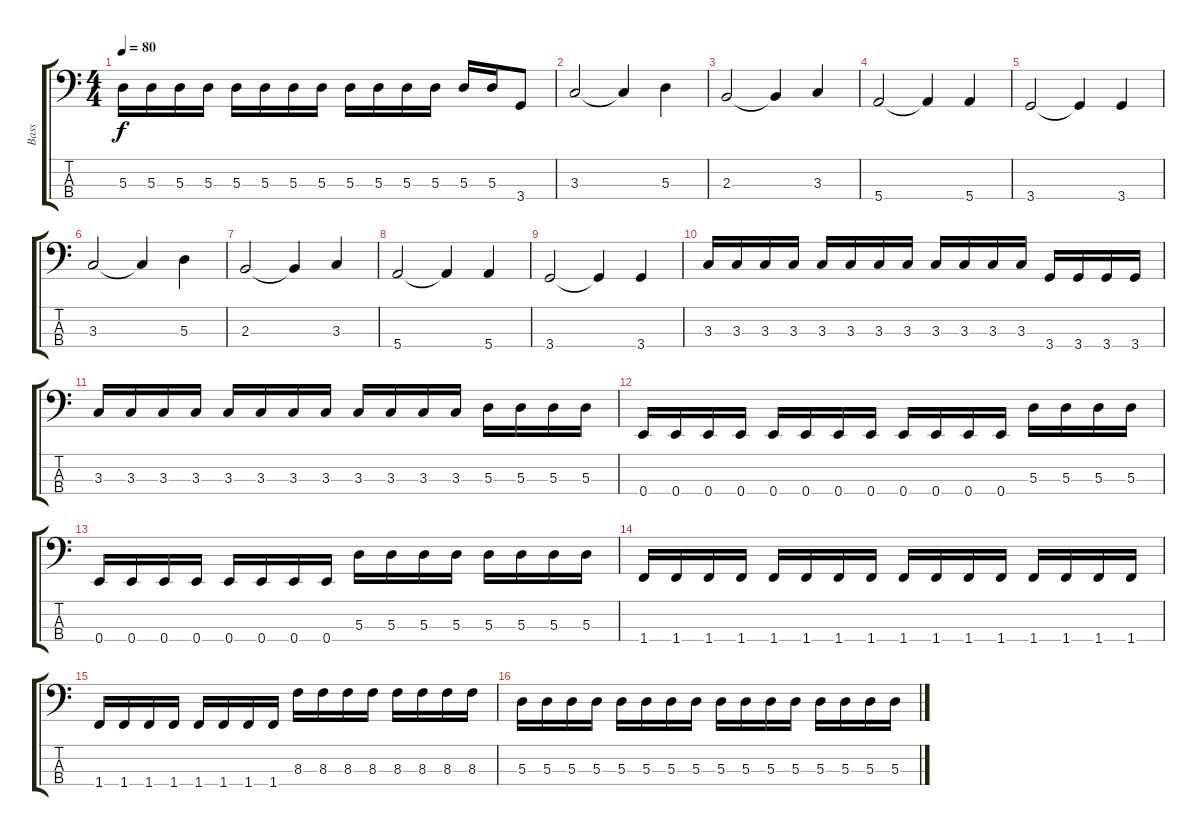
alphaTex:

\track ("Bass" "Bass") {instrument electricbassfinger}
\staff {score tabs}
\tuning (G2 D2 A1 E1) {hide}
\ts (4 4)
\tempo 80
\clef f4
\ks c
5.3.16{dy f} 5.3.16 5.3.16 5.3.16 5.3.16 5.3.16 5.3.16 5.3.16 5.3.16 5.3.16 5.3.16 5.3.16 5.3.16 5.3.16 3.4.8 |
3.3.2 3.3{t}.4 5.3.4 |
2.3.2 2.3{t}.4 3.3.4 |
5.4.2 5.4{t}.4 5.4.4 |
3.4.2 3.4{t}.4 3.4.4 |
3.3.2 3.3{t}.4 5.3.4 |
2.3.2 2.3{t}.4 3.3.4 |
5.4.2 5.4{t}.4 5.4.4 |
3.4.2 3.4{t}.4 3.4.4 |
3.3.16 3.3.16 3.3.16 3.3.16 3.3.16 3.3.16 3.3.16 3.3.16 3.3.16 3.3.16 3.3.16 3.3.16 3.4.16 3.4.16 3.4.16 3.4.16 |
3.3.16 3.3.16 3.3.16 3.3.16 3.3.16 3.3.16 3.3.16 3.3.16 3.3.16 3.3.16 3.3.16 3.3.16 5.3.16 5.3.16 5.3.16 5.3.16 |
0.4.16 0.4.16 0.4.16 0.4.16 0.4.16 0.4.16 0.4.16 0.4.16 0.4.16 0.4.16 0.4.16 0.4.16 5.3.16 5.3.16 5.3.16 5.3.16 |
0.4.16 0.4.16 0.4.16 0.4.16 0.4.16 0.4.16 0.4.16 0.4.16 5.3.16 5.3.16 5.3.16 5.3.16 5.3.16 5.3.16 5.3.16 5.3.16 |
1.4.16 1.4.16 1.4.16 1.4.16 1.4.16 1.4.16 1.4.16 1.4.16 1.4.16 1.4.16 1.4.16 1.4.16 1.4.16 1.4.16 1.4.16 1.4.16 |
1.4.16 1.4.16 1.4.16 1.4.16 1.4.16 1.4.16 1.4.16 1.4.16 8.3.16 8.3.16 8.3.16 8.3.16 8.3.16 8.3.16 8.3.16 8.3.16 |
5.3.16 5.3.16 5.3.16 5.3.16 5.3.16 5.3.16 5.3.16 5.3.16 5.3.16 5.3.16 5.3.16 5.3.16 5.3.16 5.3.16 5.3.16 5.3.16
